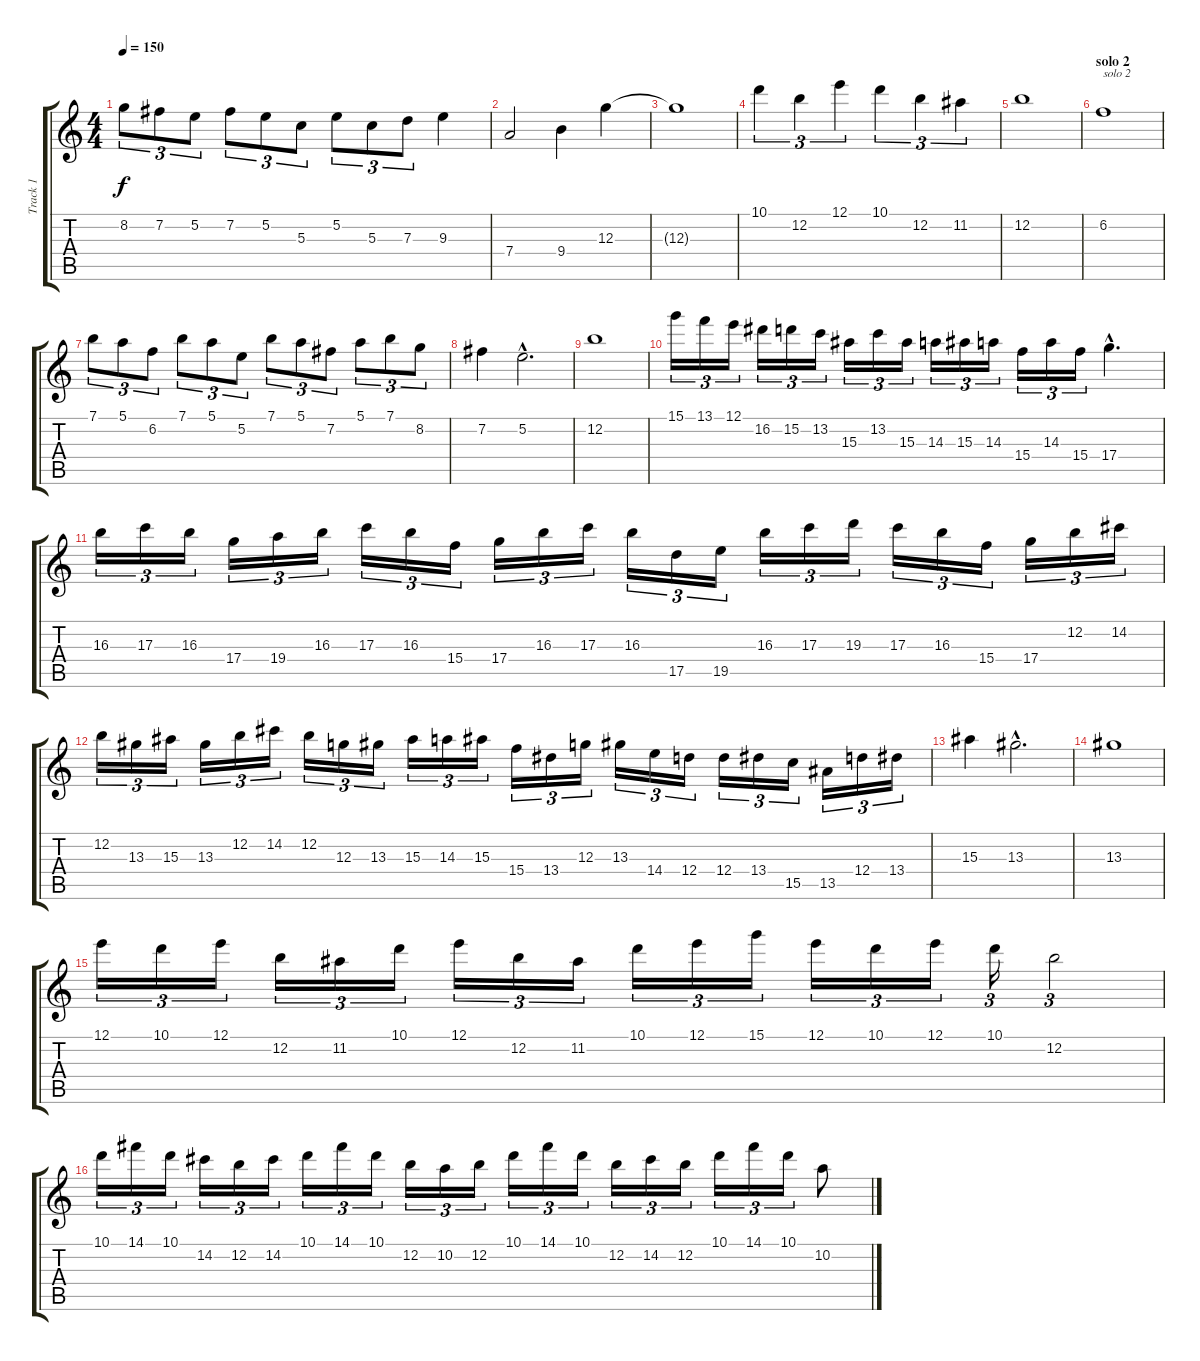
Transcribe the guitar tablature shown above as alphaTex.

\track ("Track 1" "Track 1") {instrument distortionguitar}
\staff {score tabs}
\tuning (E4 B3 G3 D3 A2 E2) {hide}
\ts (4 4)
\tempo 150
\clef g2
\ks c
8.2.8{tu (3 2) dy f} 7.2.8{tu (3 2)} 5.2.8{tu (3 2)} 7.2.8{tu (3 2)} 5.2.8{tu (3 2)} 5.3.8{tu (3 2)} 5.2.8{tu (3 2)} 5.3.8{tu (3 2)} 7.3.8{tu (3 2)} 9.3.4 |
7.4.2 9.4.4 12.3.4 |
12.3{t}.1 |
10.1.4{tu (3 2)} 12.2.4{tu (3 2)} 12.1.4{tu (3 2)} 10.1.4{tu (3 2)} 12.2.4{tu (3 2)} 11.2.4{tu (3 2)} |
12.2.1 |
\section ("" "solo 2")
6.2.1{txt "solo 2" volume 16} |
7.1.8{tu (3 2)} 5.1.8{tu (3 2)} 6.2.8{tu (3 2)} 7.1.8{tu (3 2)} 5.1.8{tu (3 2)} 5.2.8{tu (3 2)} 7.1.8{tu (3 2)} 5.1.8{tu (3 2)} 7.2.8{tu (3 2)} 5.1.8{tu (3 2)} 7.1.8{tu (3 2)} 8.2.8{tu (3 2)} |
7.2.4 5.2{hac}.2{d} |
12.2.1 |
15.1.16{tu (3 2)} 13.1.16{tu (3 2)} 12.1.16{tu (3 2)} 16.2.16{tu (3 2)} 15.2.16{tu (3 2)} 13.2.16{tu (3 2)} 15.3.16{tu (3 2)} 13.2.16{tu (3 2)} 15.3.16{tu (3 2)} 14.3.16{tu (3 2)} 15.3.16{tu (3 2)} 14.3.16{tu (3 2)} 15.4.16{tu (3 2)} 14.3.16{tu (3 2)} 15.4.16{tu (3 2)} 17.4{hac}.4{d} |
16.3.16{tu (3 2)} 17.3.16{tu (3 2)} 16.3.16{tu (3 2)} 17.4.16{tu (3 2)} 19.4.16{tu (3 2)} 16.3.16{tu (3 2)} 17.3.16{tu (3 2)} 16.3.16{tu (3 2)} 15.4.16{tu (3 2)} 17.4.16{tu (3 2)} 16.3.16{tu (3 2)} 17.3.16{tu (3 2)} 16.3.16{tu (3 2)} 17.5.16{tu (3 2)} 19.5.16{tu (3 2)} 16.3.16{tu (3 2)} 17.3.16{tu (3 2)} 19.3.16{tu (3 2)} 17.3.16{tu (3 2)} 16.3.16{tu (3 2)} 15.4.16{tu (3 2)} 17.4.16{tu (3 2)} 12.2.16{tu (3 2)} 14.2.16{tu (3 2)} |
12.2.16{tu (3 2)} 13.3.16{tu (3 2)} 15.3.16{tu (3 2)} 13.3.16{tu (3 2)} 12.2.16{tu (3 2)} 14.2.16{tu (3 2)} 12.2.16{tu (3 2)} 12.3.16{tu (3 2)} 13.3.16{tu (3 2)} 15.3.16{tu (3 2)} 14.3.16{tu (3 2)} 15.3.16{tu (3 2)} 15.4.16{tu (3 2)} 13.4.16{tu (3 2)} 12.3.16{tu (3 2)} 13.3.16{tu (3 2)} 14.4.16{tu (3 2)} 12.4.16{tu (3 2)} 12.4.16{tu (3 2)} 13.4.16{tu (3 2)} 15.5.16{tu (3 2)} 13.5.16{tu (3 2)} 12.4.16{tu (3 2)} 13.4.16{tu (3 2)} |
15.3.4 13.3{hac}.2{d} |
13.3.1 |
12.1.16{tu (3 2)} 10.1.16{tu (3 2)} 12.1.16{tu (3 2)} 12.2.16{tu (3 2)} 11.2.16{tu (3 2)} 10.1.16{tu (3 2)} 12.1.16{tu (3 2)} 12.2.16{tu (3 2)} 11.2.16{tu (3 2)} 10.1.16{tu (3 2)} 12.1.16{tu (3 2)} 15.1.16{tu (3 2)} 12.1.16{tu (3 2)} 10.1.16{tu (3 2)} 12.1.16{tu (3 2)} 10.1.16{tu (3 2)} 12.2.2{tu (3 2)} |
10.1.16{tu (3 2)} 14.1.16{tu (3 2)} 10.1.16{tu (3 2)} 14.2.16{tu (3 2)} 12.2.16{tu (3 2)} 14.2.16{tu (3 2)} 10.1.16{tu (3 2)} 14.1.16{tu (3 2)} 10.1.16{tu (3 2)} 12.2.16{tu (3 2)} 10.2.16{tu (3 2)} 12.2.16{tu (3 2)} 10.1.16{tu (3 2)} 14.1.16{tu (3 2)} 10.1.16{tu (3 2)} 12.2.16{tu (3 2)} 14.2.16{tu (3 2)} 12.2.16{tu (3 2)} 10.1.16{tu (3 2)} 14.1.16{tu (3 2)} 10.1.16{tu (3 2)} 10.2.8
